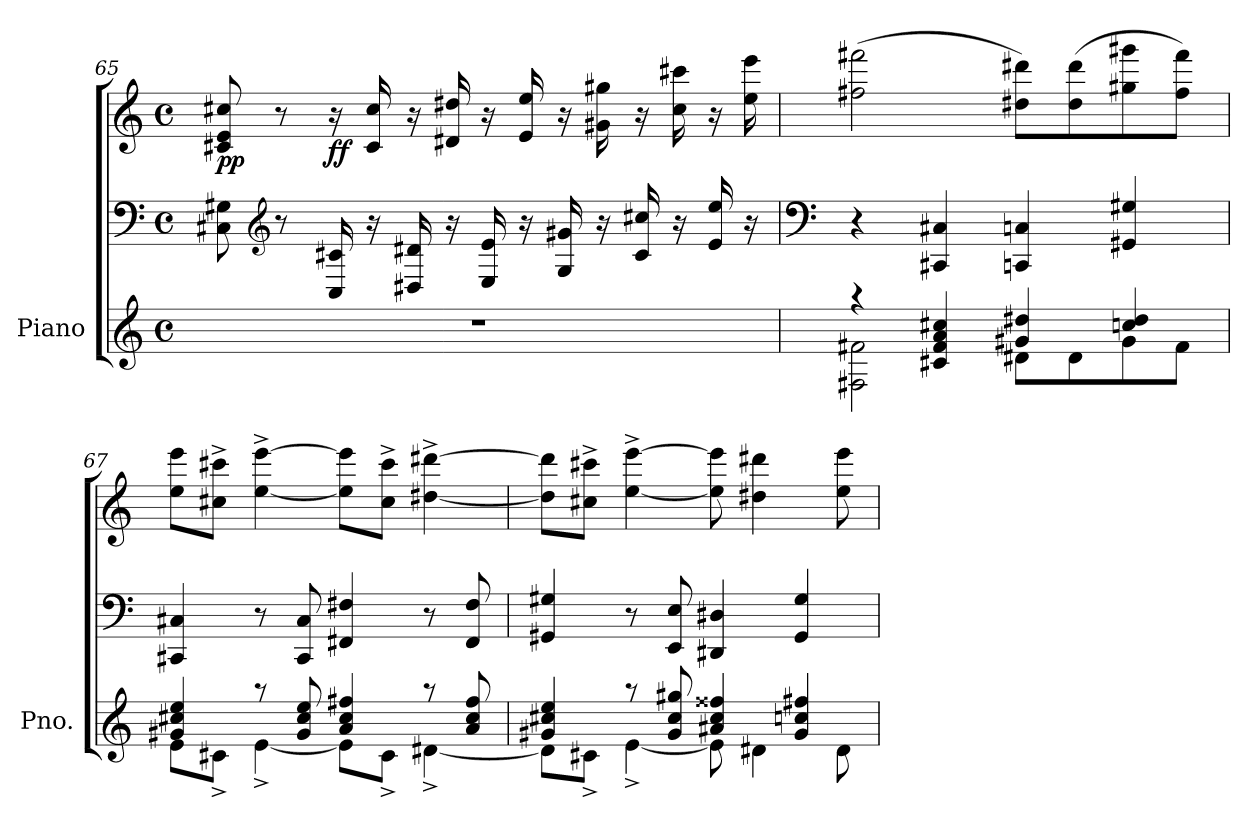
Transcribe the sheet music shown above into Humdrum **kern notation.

**kern	**kern	**kern	**dynam
*part1	*part1	*part1	*part1
*staff3	*staff2	*staff1	*staff1/2/3
*I"Piano	*	*	*
*I'Pno.	*	*	*
!!LO:LB:g=z
*clefG2	*clefF4	*clefG2	*
*k[]	*k[]	*k[]	*
*M4/4	*M4/4	*M4/4	*
*met(c)	*met(c)	*met(c)	*
=65	=65	=65	=65
!	!	!	!LO:DY:b
1r	8C#X\ 8G#X\	8c#X/ 8e/ 8cc#X/	pp
*	*clefG2	*	*
*	*	*MM126	*
.	8r	8r	.
!	!	!	!LO:DY:b
.	16C#/ 16c#X/	16r	ff
.	16r	16c#/ 16cc#/	.
.	16D#X/ 16d#X/	16r	.
.	16r	16d#X/ 16dd#X/	.
.	16E/ 16e/	16r	.
.	16r	16e/ 16ee/	.
.	16G#/ 16g#X/	16r	.
.	16r	16g#X\ 16gg#X\	.
.	16c#/ 16cc#X/	16r	.
.	16r	16cc#\ 16ccc#X\	.
.	16e/ 16ee/	16r	.
.	16r	16ee\ 16eee\	.
=66	=66	=66	=66
*	*clefF4	*	*
*^	*	*	*
4raa	2F#X\ 2f#X\	4r	(>2ff#X\ 2fff#X\	.
4c#X/ 4f#/ 4a/ 4cc#X/	.	4CC#X/ 4C#X/	.	.
4g#X/ 4dd#X/	8d#X\L	4CCn/ 4Cn/	8dd#X\ 8ddd#X\L)	.
.	8d#\	.	(>8dd#\ 8ddd#\	.
4ccn/ 4dd#/	8g#\	4GG#X/ 4G#X/	8gg#X\ 8ggg#X\	.
.	8f#\J	.	8ff#\ 8fff#\J)	.
=67	=67	=67	=67	=67
4g#X/ 4cc#X/ 4ee/	8e\L	4CC#X/ 4C#X/	8ee\ 8eee\L	.
.	8c#X^\J	.	8cc#X\^ 8ccc#X\^J	.
8raa	[4e^\	8r	[4ee\^ [4eee\^	.
8g#/ 8cc#/ 8ee/	.	8CC#/ 8C#/	.	.
4a/ 4cc#/ 4ff#X/	8e\L]	4FF#X/ 4F#X/	8ee\] 8eee\]L	.
.	8c#^\J	.	8cc#\^ 8ccc#\^J	.
8raa	[4d#X^\	8r	[4dd#X\^ [4ddd#X\^	.
8a/ 8cc#/ 8ff#/	.	8FF#/ 8F#/	.	.
!!LO:LB:g=z
=68	=68	=68	=68	=68
4g#X/ 4cc#X/ 4ee/	8d#\L]	4GG#X/ 4G#X/	8dd#\] 8ddd#\]L	.
.	8c#X^\J	.	8cc#X\^ 8ccc#X\^J	.
8raa	[4e^\	8r	[4ee\^ [4eee\^	.
8g#/ 8cc#/ 8gg#X/	.	8EE/ 8E/	.	.
4a#X/ 4cc#/ 4ff##X/	8e\]	4DD#X/ 4D#X/	8ee\] 8eee\]	.
.	4d#X\	.	4dd#X\ 4ddd#X\	.
4g#/ 4ccn/ 4ff#X/	.	4GG#/ 4G#/	.	.
.	8d#\	.	8ee\ 8eee\	.
*v	*v	*	*	*
=	=	=	=
*-	*-	*-	*-
